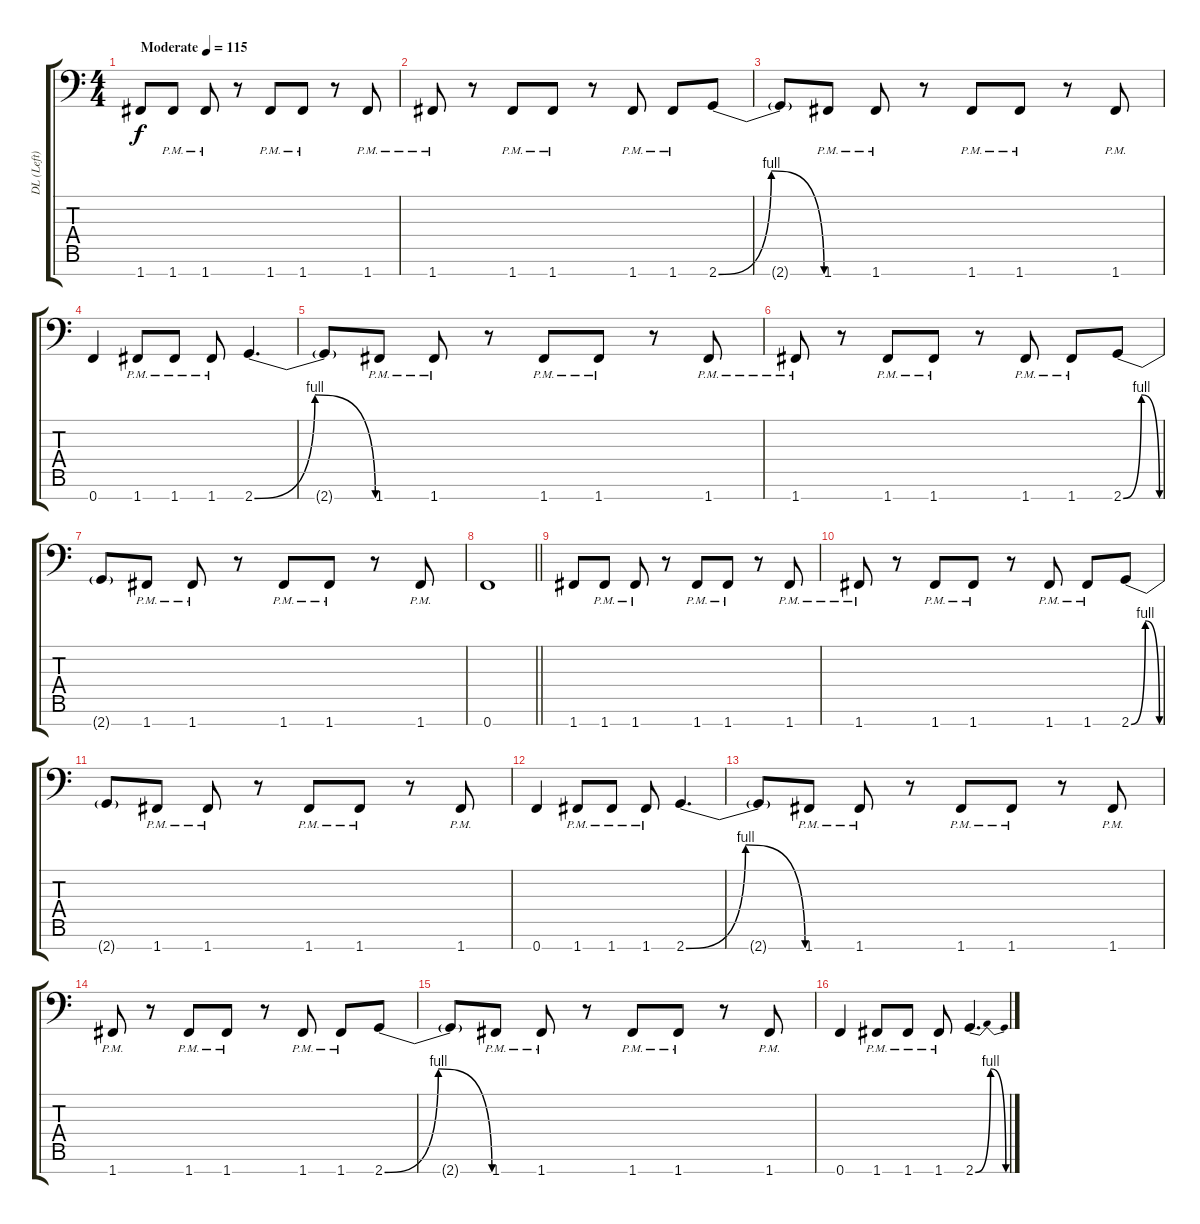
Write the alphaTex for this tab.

\track ("DL (Left)" "DL (Left)") {instrument distortionguitar}
\staff {score tabs}
\tuning (C4 G3 Eb3 Bb2 F2 C2 F1) {hide}
\ts (4 4)
\tempo (115 "Moderate")
\clef f4
\ks c
1.7.8{dy f instrument distortionguitar} 1.7{pm}.8 1.7{pm}.8 r.8 1.7{pm}.8 1.7{pm}.8 r.8 1.7{pm}.8 |
1.7{pm}.8 r.8 1.7{pm}.8 1.7{pm}.8 r.8 1.7{pm}.8 1.7{pm}.8 2.7{be (bendrelease 0 0 7 4 17 4 60 0)}.8 |
2.7{t}.8 1.7{pm}.8 1.7{pm}.8 r.8 1.7{pm}.8 1.7{pm}.8 r.8 1.7{pm}.8 |
0.7.4 1.7{pm}.8 1.7{pm}.8 1.7{pm}.8 2.7{be (bendrelease 0 0 10 4 20 4 60 0)}.4{d} |
2.7{t}.8 1.7{pm}.8 1.7{pm}.8 r.8 1.7{pm}.8 1.7{pm}.8 r.8 1.7{pm}.8 |
1.7{pm}.8 r.8 1.7{pm}.8 1.7{pm}.8 r.8 1.7{pm}.8 1.7{pm}.8 2.7{be (bendrelease 0 0 7 4 17 4 60 0)}.8 |
2.7{t}.8 1.7{pm}.8 1.7{pm}.8 r.8 1.7{pm}.8 1.7{pm}.8 r.8 1.7{pm}.8 |
\barLineRight lightlight
0.7.1 |
\section ("" "")
1.7.8 1.7{pm}.8 1.7{pm}.8 r.8 1.7{pm}.8 1.7{pm}.8 r.8 1.7{pm}.8 |
1.7{pm}.8 r.8 1.7{pm}.8 1.7{pm}.8 r.8 1.7{pm}.8 1.7{pm}.8 2.7{be (bendrelease 0 0 7 4 17 4 60 0)}.8 |
2.7{t}.8 1.7{pm}.8 1.7{pm}.8 r.8 1.7{pm}.8 1.7{pm}.8 r.8 1.7{pm}.8 |
0.7.4 1.7{pm}.8 1.7{pm}.8 1.7{pm}.8 2.7{be (bendrelease 0 0 10 4 20 4 60 0)}.4{d} |
2.7{t}.8 1.7{pm}.8 1.7{pm}.8 r.8 1.7{pm}.8 1.7{pm}.8 r.8 1.7{pm}.8 |
1.7{pm}.8 r.8 1.7{pm}.8 1.7{pm}.8 r.8 1.7{pm}.8 1.7{pm}.8 2.7{be (bendrelease 0 0 7 4 17 4 60 0)}.8 |
2.7{t}.8 1.7{pm}.8 1.7{pm}.8 r.8 1.7{pm}.8 1.7{pm}.8 r.8 1.7{pm}.8 |
0.7.4 1.7{pm}.8 1.7{pm}.8 1.7{pm}.8 2.7{be (bendrelease 0 0 10 4 20 4 60 0)}.4{d}
